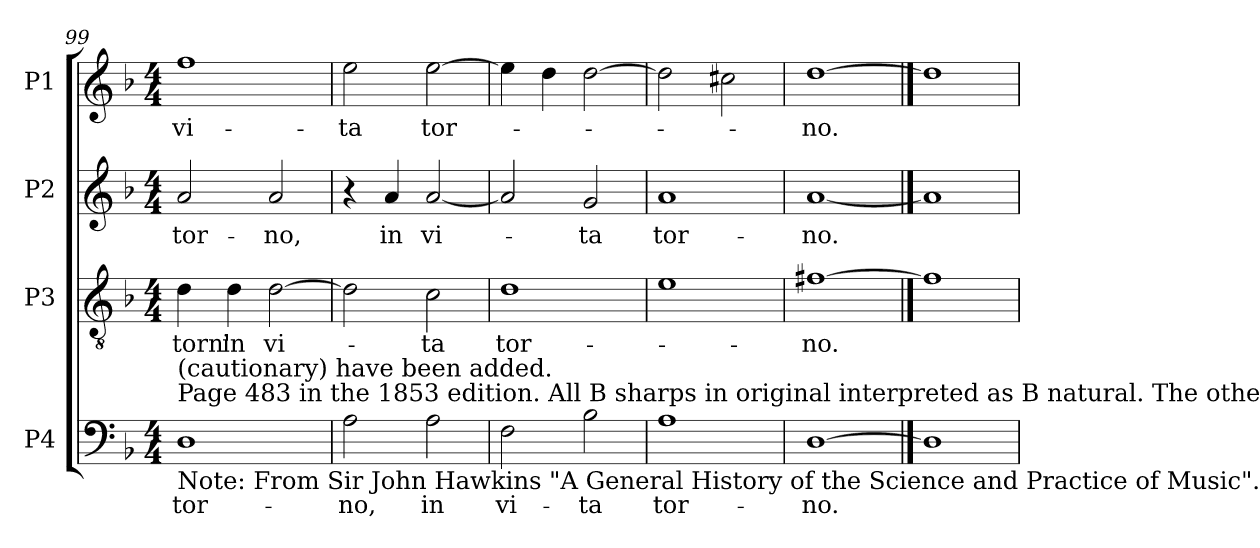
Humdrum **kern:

**kern	**text	**kern	**text	**kern	**text	**kern	**text
*part4	*part4	*part3	*part3	*part2	*part2	*part1	*part1
*staff4	*staff4	*staff3	*staff3	*staff2	*staff2	*staff1	*staff1
*I"P4	*	*I"P3	*	*I"P2	*	*I"P1	*
!!LO:PB:g=z
*clefF4	*	*clefGv2	*	*clefG2	*	*clefG2	*
*	*	*ITrd7c12	*	*	*	*	*
*k[b-]	*	*k[b-]	*	*k[b-]	*	*k[b-]	*
*F:	*	*F:	*	*F:	*	*F:	*
*M4/4	*	*M4/4	*	*M4/4	*	*M4/4	*
=99	=99	=99	=99	=99	=99	=99	=99
!	!LO:LY:b:color=#000000	!	!	!	!	!	!
!	!	!	!LO:LY:b:color=#000000	!	!	!	!
!	!	!	!	!	!LO:LY:b:color=#000000	!	!
!LO:TX:b:t=Note&colon; From Sir John Hawkins "A General History of the Science and Practice of Music".	!	!	!	!	!	!	!
!LO:TX:t=Page 483 in the 1853 edition. All B sharps in original interpreted as B natural. The other naturals	!	!	!	!	!	!	!
!LO:TX:t=(cautionary) have been added.	!	!	!	!	!	!	!
!	!	!	!	!	!	!	!LO:LY:b:color=#000000
1Di	tor-	4Di\	torn'	2ai/	tor-	1ffi	vi-
!	!	!	!LO:LY:b:color=#000000	!	!	!	!
.	.	4Di\	in	.	.	.	.
!	!	!	!LO:LY:b:color=#000000	!	!	!	!
!	!	!	!	!	!LO:LY:b:color=#000000	!	!
.	.	[2Di\	vi-	2ai/	-no,	.	.
=100	=100	=100	=100	=100	=100	=100	=100
!	!LO:LY:b:color=#000000	!	!	!	!	!	!
!	!	!	!	!	!	!	!LO:LY:b:color=#000000
2Ai\	-no,	2Di\]	.	4r	.	2eei\	-ta
!	!	!	!	!	!LO:LY:b:color=#000000	!	!
.	.	.	.	4ai/	in	.	.
!	!LO:LY:b:color=#000000	!	!	!	!	!	!
!	!	!	!LO:LY:b:color=#000000	!	!	!	!
!	!	!	!	!	!LO:LY:b:color=#000000	!	!
!	!	!	!	!	!	!	!LO:LY:b:color=#000000
2Ai\	in	2Ci\	-ta	[2ai/	vi-	[2eei\	tor-
=101	=101	=101	=101	=101	=101	=101	=101
!	!LO:LY:b:color=#000000	!	!	!	!	!	!
!	!	!	!LO:LY:b:color=#000000	!	!	!	!
2Fi\	vi-	1Di	tor-	2ai/]	.	4eei\]	.
.	.	.	.	.	.	4ddi\	.
!	!LO:LY:b:color=#000000	!	!	!	!	!	!
!	!	!	!	!	!LO:LY:b:color=#000000	!	!
2B-i\	-ta	.	.	2gi/	-ta	[2ddi\	.
=102	=102	=102	=102	=102	=102	=102	=102
!	!LO:LY:b:color=#000000	!	!	!	!	!	!
!	!	!	!	!	!LO:LY:b:color=#000000	!	!
1Ai	tor-	1Ei	.	1ai	tor-	2ddi\]	.
.	.	.	.	.	.	2cc#Xi\	.
=103	=103	=103	=103	=103	=103	=103	=103
!	!LO:LY:b:color=#000000	!	!	!	!	!	!
!	!	!	!LO:LY:b:color=#000000	!	!	!	!
!	!	!	!	!	!LO:LY:b:color=#000000	!	!
!	!	!	!	!	!	!	!LO:LY:b:color=#000000
[1Di	-no.	[1F#Xi	-no.	[1ai	-no.	[1ddi	-no.
==104	==104	==104	==104	==104	==104	==104	==104
1Di]	.	1F#i]	.	1ai]	.	1ddi]	.
=	=	=	=	=	=	=	=
*-	*-	*-	*-	*-	*-	*-	*-
